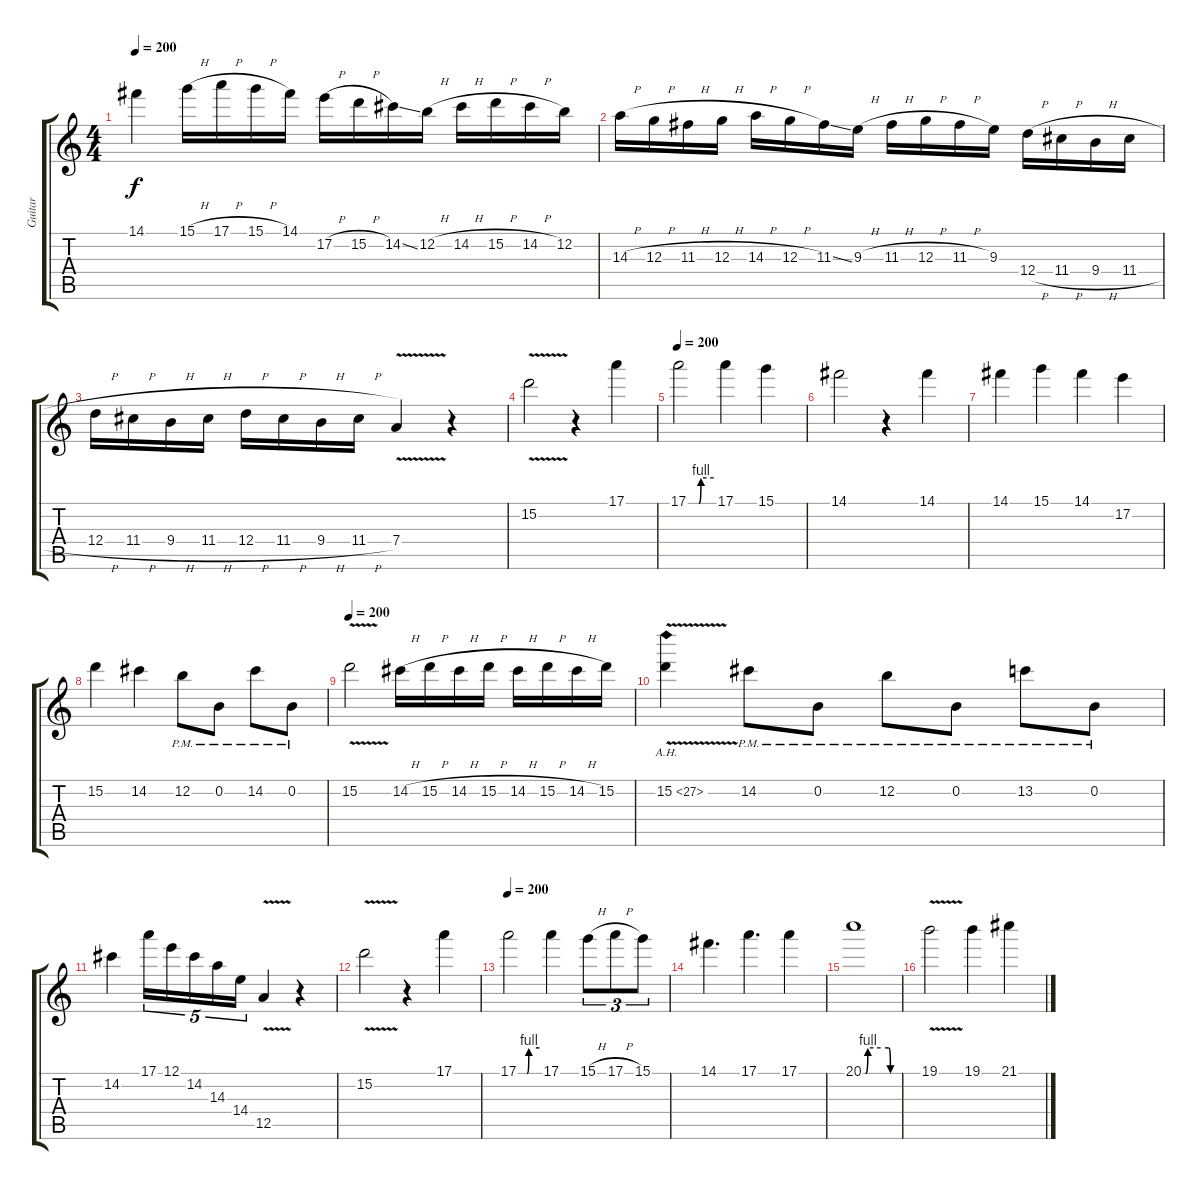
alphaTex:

\track ("Guitar" "Guitar") {instrument distortionguitar}
\staff {score tabs}
\tuning (E4 B3 G3 D3 A2 E2) {hide}
\ts (4 4)
\tempo 200
\clef g2
\ks c
14.1.4{dy f} 15.1{h}.16 17.1{h}.16 15.1{h}.16 14.1.16 17.2{h}.16 15.2{h}.16 14.2{ss}.16 12.2{h}.16 14.2{h}.16 15.2{h}.16 14.2{h}.16 12.2.16 |
14.3{h}.16 12.3{h}.16 11.3{h}.16 12.3{h}.16 14.3{h}.16 12.3{h}.16 11.3{ss}.16 9.3{h}.16 11.3{h}.16 12.3{h}.16 11.3{h}.16 9.3.16 12.4{h}.16 11.4{h}.16 9.4{h}.16 11.4{h}.16 |
12.4{h}.16 11.4{h}.16 9.4{h}.16 11.4{h}.16 12.4{h}.16 11.4{h}.16 9.4{h}.16 11.4{h}.16 7.4{v}.4 r.4 |
15.2{v}.2 r.4 17.1.4 |
\tempo 200
17.1{be (custom 0 0 25 0 30 4 60 4)}.2 17.1.4 15.1.4 |
14.1.2 r.4 14.1.4 |
14.1.4 15.1.4 14.1.4 17.2.4 |
15.2.4 14.2.4 12.2{pm}.8 0.2{pm}.8 14.2{pm}.8 0.2{pm}.8 |
\tempo 200
15.2{v}.2 14.2{h}.16 15.2{h}.16 14.2{h}.16 15.2{h}.16 14.2{h}.16 15.2{h}.16 14.2{h}.16 15.2.16 |
15.2{ah 12 v}.4 14.2{pm}.8 0.2{pm}.8 12.2{pm}.8 0.2{pm}.8 13.2{pm}.8 0.2{pm}.8 |
14.2.4 17.1.16{tu (5 4)} 12.1.16{tu (5 4)} 14.2.16{tu (5 4)} 14.3.16{tu (5 4)} 14.4.16{tu (5 4)} 12.5{v}.4 r.4 |
15.2{v}.2 r.4 17.1.4 |
\tempo 200
17.1{be (custom 0 0 25 0 30 4 60 4)}.2 17.1.4 15.1{h}.8{tu (3 2)} 17.1{h}.8{tu (3 2)} 15.1.8{tu (3 2)} |
14.1.4{d} 17.1.4{d} 17.1.4 |
20.1{be (custom 0 0 4 0 8 4 30 4 44 4 47 0 60 0)}.1 |
19.1{v}.2 19.1.4 21.1.4
